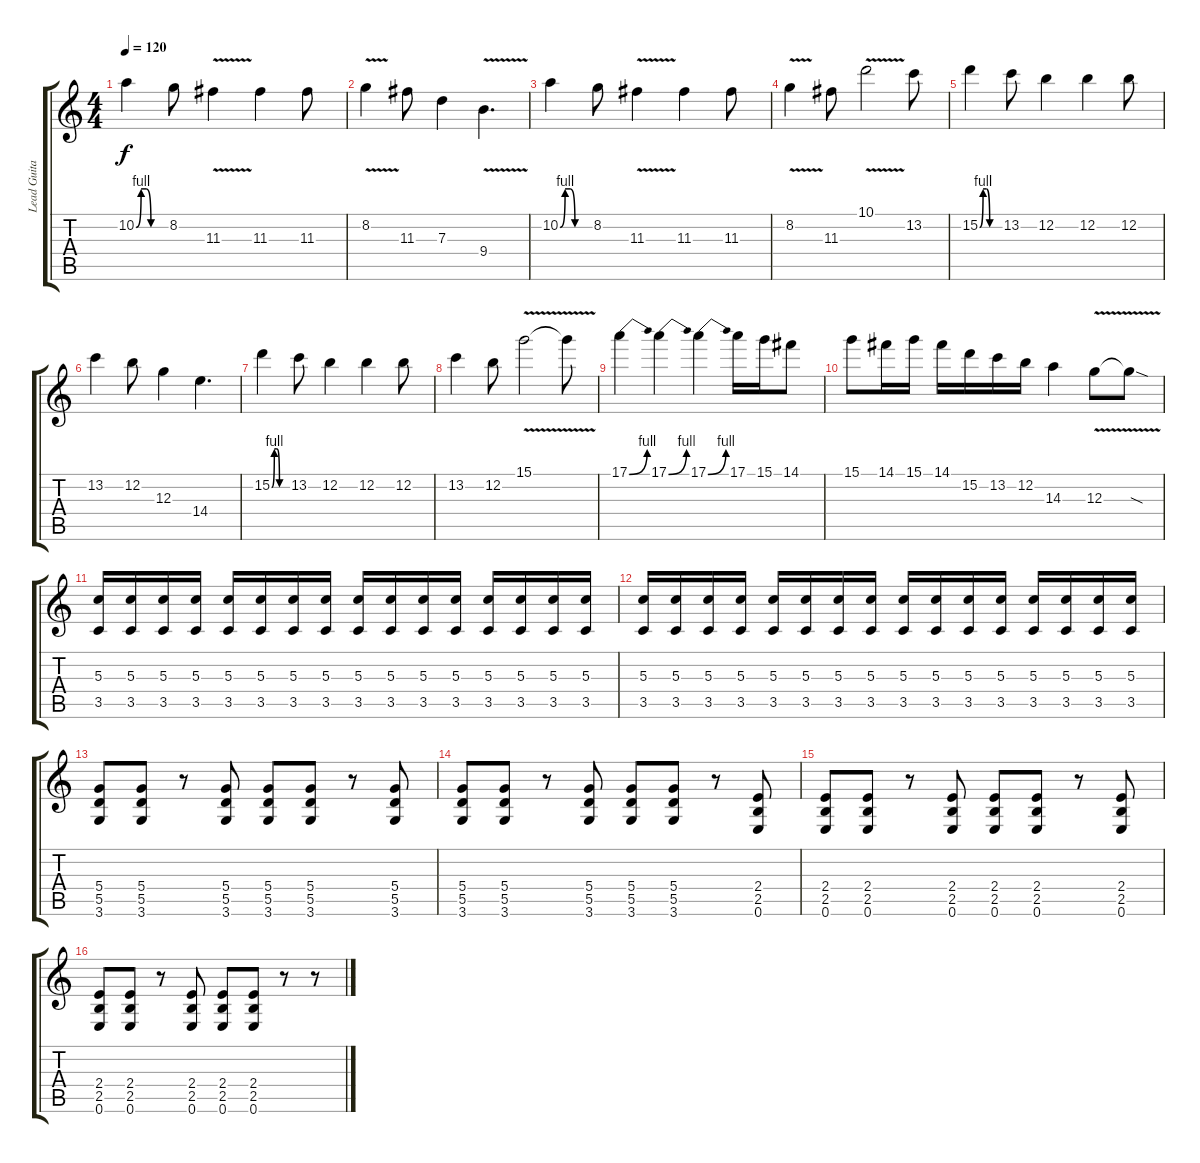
\track ("Lead Guitar" "Lead Guita") {instrument distortionguitar bank 1}
\staff {score tabs}
\tuning (E4 B3 G3 D3 A2 E2) {hide}
\ts (4 4)
\tempo 120
\clef g2
\ks c
10.2{be (custom 0 0 10 4 20 4 30 0 60 0)}.4{dy f} 8.2.8 11.3{v}.4 11.3.4 11.3.8 |
8.2{v}.4 11.3.8 7.3.4 9.4{v}.4{d} |
10.2{be (custom 0 0 10 4 20 4 30 0 60 0)}.4 8.2.8 11.3{v}.4 11.3.4 11.3.8 |
8.2{v}.4 11.3.8 10.1{v}.2 13.2.8 |
15.2{be (custom 0 0 10 4 20 4 30 0 60 0)}.4 13.2.8 12.2.4 12.2.4 12.2.8 |
13.2.4 12.2.8 12.3.4 14.4.4{d} |
15.2{be (custom 0 0 10 4 20 4 30 0 60 0)}.4 13.2.8 12.2.4 12.2.4 12.2.8 |
13.2.4 12.2.8 15.1{v}.2 15.1{t}.8 |
17.1{be (bend 0 0 60 4)}.4 17.1{be (bend 0 0 60 4)}.4 17.1{be (bend 0 0 60 4)}.4 17.1.16 15.1.16 14.1.8 |
15.1.8 14.1.16 15.1.16 14.1.16 15.2.16 13.2.16 12.2.16 14.3.4 12.3{v}.8 12.3{sod t}.8 |
(5.3 3.5).16 (5.3 3.5).16 (5.3 3.5).16 (5.3 3.5).16 (5.3 3.5).16 (5.3 3.5).16 (5.3 3.5).16 (5.3 3.5).16 (5.3 3.5).16 (5.3 3.5).16 (5.3 3.5).16 (5.3 3.5).16 (5.3 3.5).16 (5.3 3.5).16 (5.3 3.5).16 (5.3 3.5).16 |
(5.3 3.5).16 (5.3 3.5).16 (5.3 3.5).16 (5.3 3.5).16 (5.3 3.5).16 (5.3 3.5).16 (5.3 3.5).16 (5.3 3.5).16 (5.3 3.5).16 (5.3 3.5).16 (5.3 3.5).16 (5.3 3.5).16 (5.3 3.5).16 (5.3 3.5).16 (5.3 3.5).16 (5.3 3.5).16 |
(5.4 5.5 3.6).8 (5.4 5.5 3.6).8 r.8 (5.4 5.5 3.6).8 (5.4 5.5 3.6).8 (5.4 5.5 3.6).8 r.8 (5.4 5.5 3.6).8 |
(5.4 5.5 3.6).8 (5.4 5.5 3.6).8 r.8 (5.4 5.5 3.6).8 (5.4 5.5 3.6).8 (5.4 5.5 3.6).8 r.8 (2.4 2.5 0.6).8 |
(2.4 2.5 0.6).8 (2.4 2.5 0.6).8 r.8 (2.4 2.5 0.6).8 (2.4 2.5 0.6).8 (2.4 2.5 0.6).8 r.8 (2.4 2.5 0.6).8 |
(2.4 2.5 0.6).8 (2.4 2.5 0.6).8 r.8 (2.4 2.5 0.6).8 (2.4 2.5 0.6).8 (2.4 2.5 0.6).8 r.8 r.8
